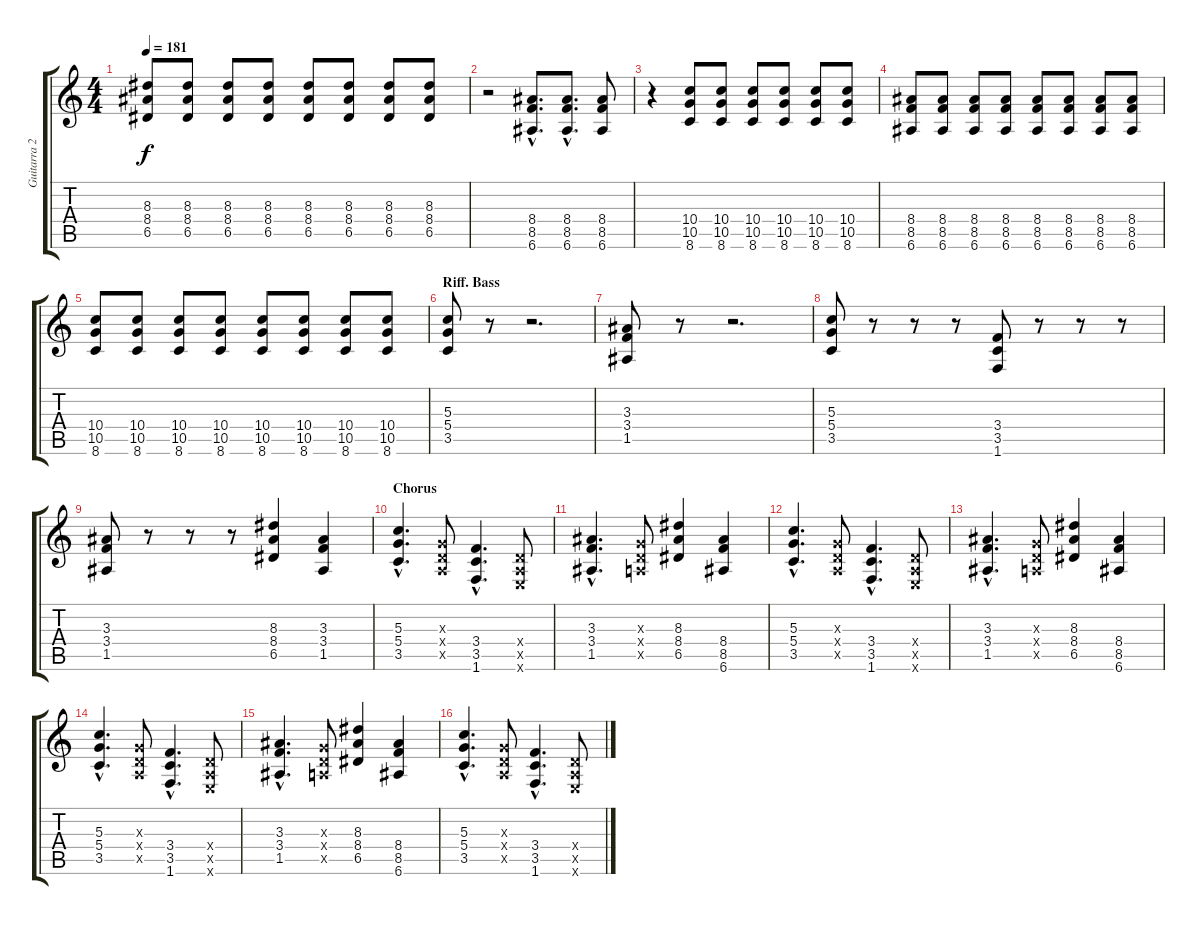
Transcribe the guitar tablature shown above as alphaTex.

\track ("Guitarra 2 - Erik" "Guitarra 2") {instrument overdrivenguitar}
\staff {score tabs}
\tuning (E4 B3 G3 D3 A2 E2) {hide}
\ts (4 4)
\tempo 181
\clef g2
\ks c
(8.3 8.4 6.5).8{dy f} (8.3 8.4 6.5).8 (8.3 8.4 6.5).8 (8.3 8.4 6.5).8 (8.3 8.4 6.5).8 (8.3 8.4 6.5).8 (8.3 8.4 6.5).8 (8.3 8.4 6.5).8 |
r.2 (8.4{hac} 8.5{hac} 6.6{hac}).8{d} (8.4{hac} 8.5{hac} 6.6{hac}).8{d} (8.4 8.5 6.6).8 |
r.4 (10.4 10.5 8.6).8 (10.4 10.5 8.6).8 (10.4 10.5 8.6).8 (10.4 10.5 8.6).8 (10.4 10.5 8.6).8 (10.4 10.5 8.6).8 |
(8.4 8.5 6.6).8 (8.4 8.5 6.6).8 (8.4 8.5 6.6).8 (8.4 8.5 6.6).8 (8.4 8.5 6.6).8 (8.4 8.5 6.6).8 (8.4 8.5 6.6).8 (8.4 8.5 6.6).8 |
(10.4 10.5 8.6).8 (10.4 10.5 8.6).8 (10.4 10.5 8.6).8 (10.4 10.5 8.6).8 (10.4 10.5 8.6).8 (10.4 10.5 8.6).8 (10.4 10.5 8.6).8 (10.4 10.5 8.6).8 |
\section ("" "Riff. Bass")
(5.3 5.4 3.5).8 r.8 r.2{d} |
(3.3 3.4 1.5).8 r.8 r.2{d} |
(5.3 5.4 3.5).8 r.8 r.8 r.8 (3.4 3.5 1.6).8 r.8 r.8 r.8 |
(3.3 3.4 1.5).8 r.8 r.8 r.8 (8.3 8.4 6.5).4 (3.3 3.4 1.5).4 |
\section ("" "Chorus")
(5.3{hac} 5.4{hac} 3.5{hac}).4{d} (0.3{x} 0.4{x} 0.5{x}).8 (3.4{hac} 3.5{hac} 1.6{hac}).4{d} (0.4{x} 0.5{x} 0.6{x}).8 |
(3.3{hac} 3.4{hac} 1.5{hac}).4{d} (0.3{x} 0.4{x} 0.5{x}).8 (8.3 8.4 6.5).4 (8.4 8.5 6.6).4 |
(5.3{hac} 5.4{hac} 3.5{hac}).4{d} (0.3{x} 0.4{x} 0.5{x}).8 (3.4{hac} 3.5{hac} 1.6{hac}).4{d} (0.4{x} 0.5{x} 0.6{x}).8 |
(3.3{hac} 3.4{hac} 1.5{hac}).4{d} (0.3{x} 0.4{x} 0.5{x}).8 (8.3 8.4 6.5).4 (8.4 8.5 6.6).4 |
(5.3{hac} 5.4{hac} 3.5{hac}).4{d} (0.3{x} 0.4{x} 0.5{x}).8 (3.4{hac} 3.5{hac} 1.6{hac}).4{d} (0.4{x} 0.5{x} 0.6{x}).8 |
(3.3{hac} 3.4{hac} 1.5{hac}).4{d} (0.3{x} 0.4{x} 0.5{x}).8 (8.3 8.4 6.5).4 (8.4 8.5 6.6).4 |
(5.3{hac} 5.4{hac} 3.5{hac}).4{d} (0.3{x} 0.4{x} 0.5{x}).8 (3.4{hac} 3.5{hac} 1.6{hac}).4{d} (0.4{x} 0.5{x} 0.6{x}).8
